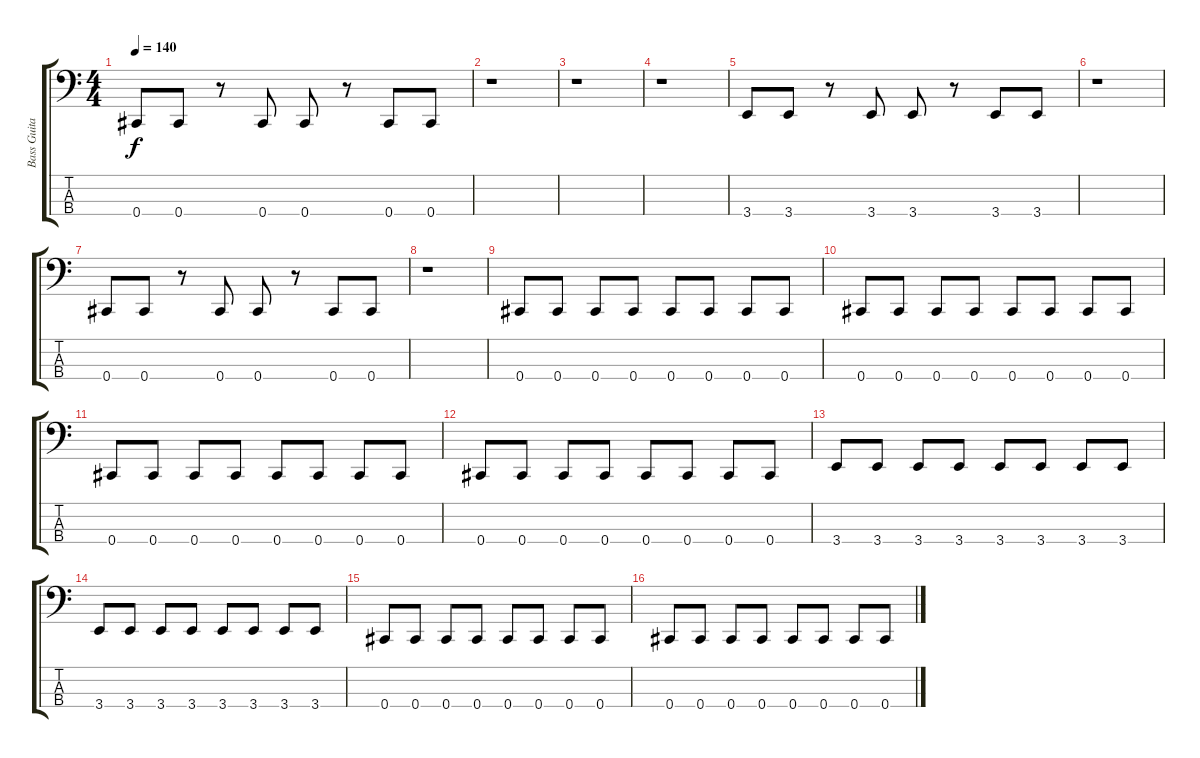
\track ("Bass Guitar" "Bass Guita") {instrument electricbassfinger}
\staff {score tabs}
\tuning (E2 B1 Gb1 Db1) {hide}
\ts (4 4)
\tempo 140
\clef f4
\ks c
0.4.8{dy f} 0.4.8 r.8 0.4.8 0.4.8 r.8 0.4.8 0.4.8 |
r.1 |
r.1 |
r.1 |
3.4.8 3.4.8 r.8 3.4.8 3.4.8 r.8 3.4.8 3.4.8 |
r.1 |
0.4.8 0.4.8 r.8 0.4.8 0.4.8 r.8 0.4.8 0.4.8 |
r.1 |
0.4.8 0.4.8 0.4.8 0.4.8 0.4.8 0.4.8 0.4.8 0.4.8 |
0.4.8 0.4.8 0.4.8 0.4.8 0.4.8 0.4.8 0.4.8 0.4.8 |
0.4.8 0.4.8 0.4.8 0.4.8 0.4.8 0.4.8 0.4.8 0.4.8 |
0.4.8 0.4.8 0.4.8 0.4.8 0.4.8 0.4.8 0.4.8 0.4.8 |
3.4.8 3.4.8 3.4.8 3.4.8 3.4.8 3.4.8 3.4.8 3.4.8 |
3.4.8 3.4.8 3.4.8 3.4.8 3.4.8 3.4.8 3.4.8 3.4.8 |
0.4.8 0.4.8 0.4.8 0.4.8 0.4.8 0.4.8 0.4.8 0.4.8 |
0.4.8 0.4.8 0.4.8 0.4.8 0.4.8 0.4.8 0.4.8 0.4.8
